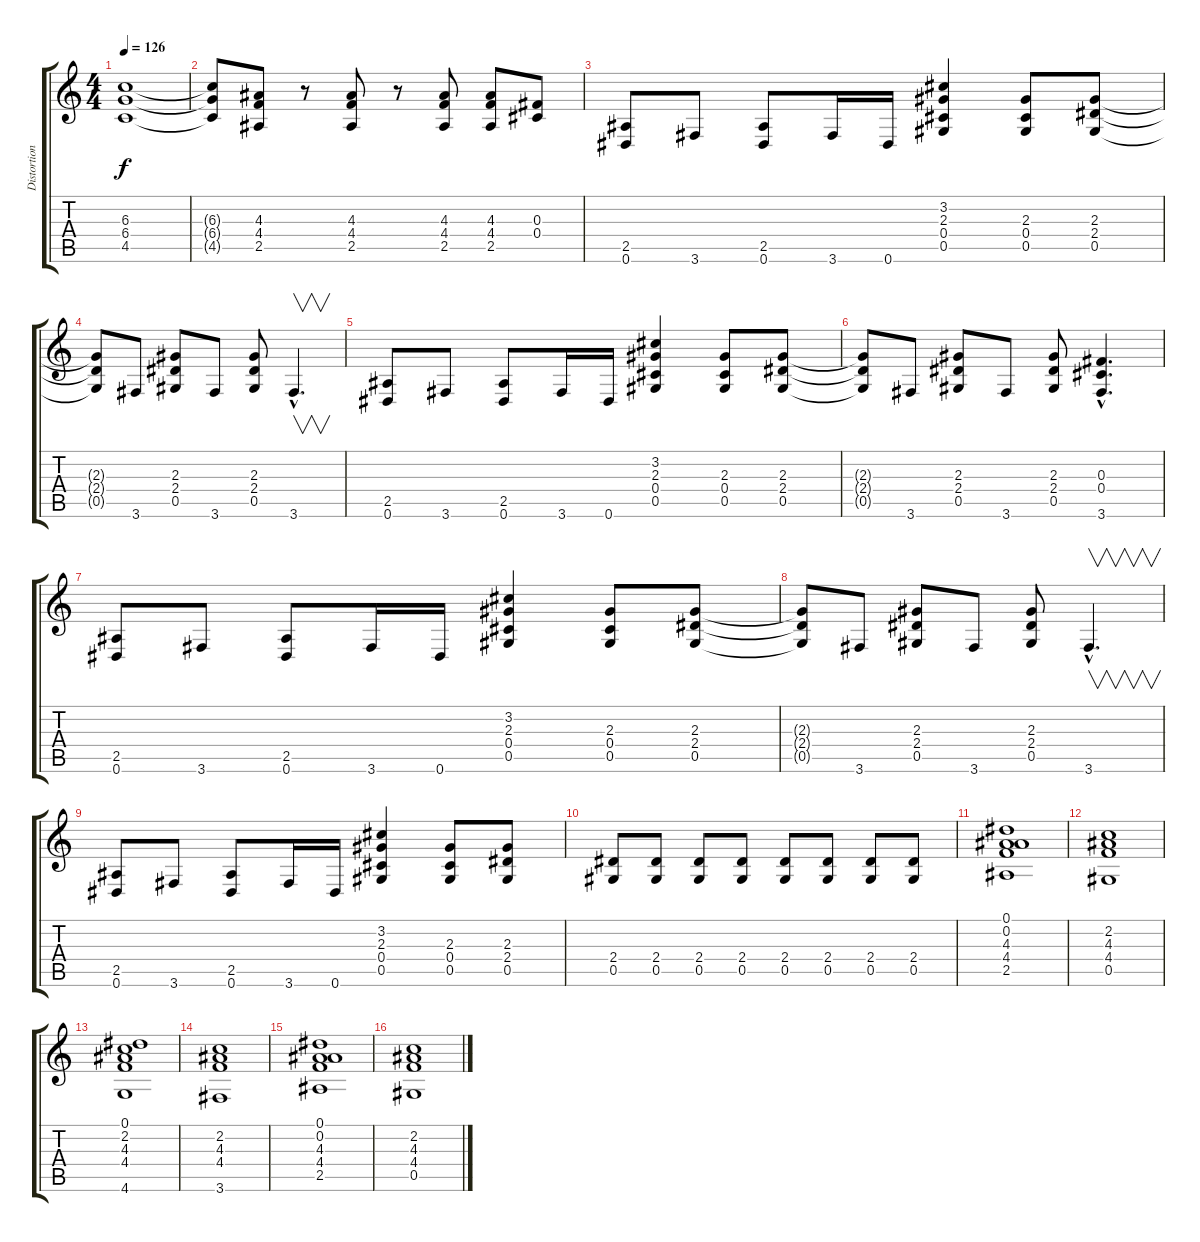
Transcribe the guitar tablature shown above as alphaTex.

\track ("Distortion Guitar" "Distortion") {instrument distortionguitar}
\staff {score tabs}
\tuning (Eb4 Bb3 Gb3 Db3 Ab2 Eb2) {hide}
\ts (4 4)
\tempo 126
\clef g2
\ks c
(6.3 6.4 4.5).1{dy f} |
(6.3{t} 6.4{t} 4.5{t}).8 (4.3 4.4 2.5).8 r.8 (4.3 4.4 2.5).8 r.8 (4.3 4.4 2.5).8 (4.3 4.4 2.5).8 (0.3 0.4).8 |
(2.5 0.6).8 3.6.8 (2.5 0.6).8 3.6.16 0.6.16 (3.2 2.3 0.4 0.5).4 (2.3 0.4 0.5).8 (2.3 2.4 0.5).8 |
(2.3{t} 2.4{t} 0.5{t}).8 3.6.8 (2.3 2.4 0.5).8 3.6.8 (2.3 2.4 0.5).8 3.6{hac}.4{v d} |
(2.5 0.6).8 3.6.8 (2.5 0.6).8 3.6.16 0.6.16 (3.2 2.3 0.4 0.5).4 (2.3 0.4 0.5).8 (2.3 2.4 0.5).8 |
(2.3{t} 2.4{t} 0.5{t}).8 3.6.8 (2.3 2.4 0.5).8 3.6.8 (2.3 2.4 0.5).8 (0.3{hac} 0.4{hac} 3.6{hac}).4{d} |
(2.5 0.6).8 3.6.8 (2.5 0.6).8 3.6.16 0.6.16 (3.2 2.3 0.4 0.5).4 (2.3 0.4 0.5).8 (2.3 2.4 0.5).8 |
(2.3{t} 2.4{t} 0.5{t}).8 3.6.8 (2.3 2.4 0.5).8 3.6.8 (2.3 2.4 0.5).8 3.6{hac}.4{v d} |
(2.5 0.6).8 3.6.8 (2.5 0.6).8 3.6.16 0.6.16 (3.2 2.3 0.4 0.5).4 (2.3 0.4 0.5).8 (2.3 2.4 0.5).8 |
(2.4 0.5).8 (2.4 0.5).8 (2.4 0.5).8 (2.4 0.5).8 (2.4 0.5).8 (2.4 0.5).8 (2.4 0.5).8 (2.4 0.5).8 |
(0.1 0.2 4.3 4.4 2.5).1 |
(2.2 4.3 4.4 0.5).1 |
(0.1 2.2 4.3 4.4 4.6).1 |
(2.2 4.3 4.4 3.6).1 |
(0.1 0.2 4.3 4.4 2.5).1 |
(2.2 4.3 4.4 0.5).1
